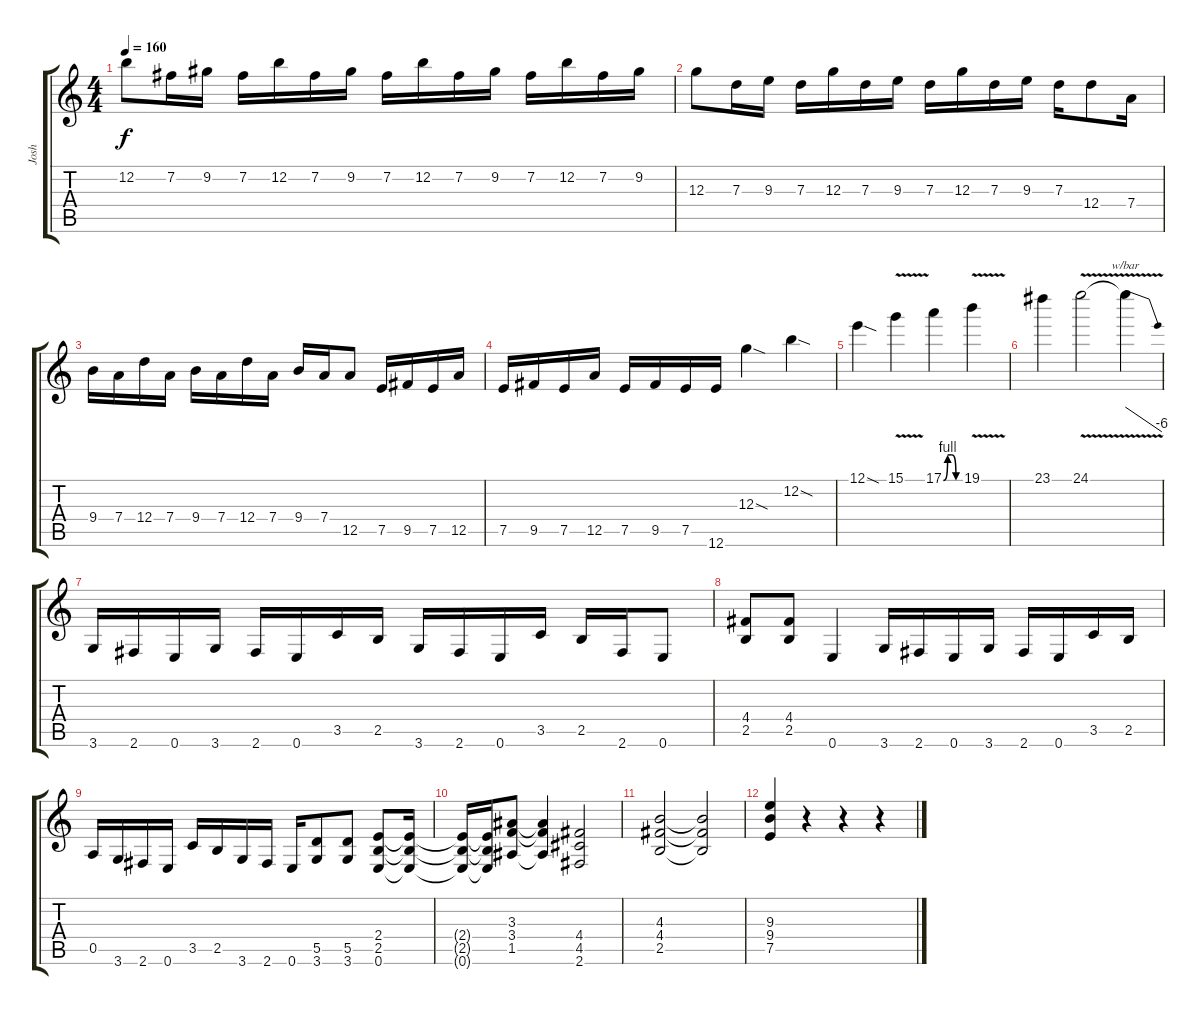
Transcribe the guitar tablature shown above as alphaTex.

\track ("Josh" "Josh") {instrument distortionguitar}
\staff {score tabs}
\tuning (E4 B3 G3 D3 A2 E2) {hide}
\ts (4 4)
\tempo 160
\clef g2
\ks c
12.2.8{dy f} 7.2.16 9.2.16 7.2.16 12.2.16 7.2.16 9.2.16 7.2.16 12.2.16 7.2.16 9.2.16 7.2.16 12.2.16 7.2.16 9.2.16 |
12.3.8 7.3.16 9.3.16 7.3.16 12.3.16 7.3.16 9.3.16 7.3.16 12.3.16 7.3.16 9.3.16 7.3.16 12.4.8 7.4.16 |
9.4.16 7.4.16 12.4.16 7.4.16 9.4.16 7.4.16 12.4.16 7.4.16 9.4.16 7.4.16 12.5.8 7.5.16 9.5.16 7.5.16 12.5.16 |
7.5.16 9.5.16 7.5.16 12.5.16 7.5.16 9.5.16 7.5.16 12.6.16 12.3{sod}.4 12.2{sod}.4 |
12.1{sod}.4 15.1{v}.4 17.1{be (custom 0 0 15 4 30 4 45 0 60 0)}.4 19.1{v}.4 |
23.1.4 24.1{v}.2 24.1{t}.4{tbe (dive default 0 0 60 -24)} |
3.6.16 2.6.16 0.6.16 3.6.16 2.6.16 0.6.16 3.5.16 2.5.16 3.6.16 2.6.16 0.6.16 3.5.16 2.5.16 2.6.16 0.6.8 |
(4.4 2.5).8 (4.4 2.5).8 0.6.4 3.6.16 2.6.16 0.6.16 3.6.16 2.6.16 0.6.16 3.5.16 2.5.16 |
0.5.16 3.6.16 2.6.16 0.6.16 3.5.16 2.5.16 3.6.16 2.6.16 0.6.16 (5.5 3.6).8 (5.5 3.6).8 (2.4 2.5 0.6).8 (2.4{t} 2.5{t} 0.6{t}).16 |
(2.4{t} 2.5{t} 0.6{t}).16 (2.4{t} 2.5{t} 0.6{t}).16 (3.3 3.4 1.5).8 (3.3{t} 3.4{t} 1.5{t}).4 (4.4 4.5 2.6).2 |
(4.3 4.4 2.5).2 (4.3{t} 4.4{t} 2.5{t}).2 |
(9.3 9.4 7.5).4 r.4 r.4 r.4
